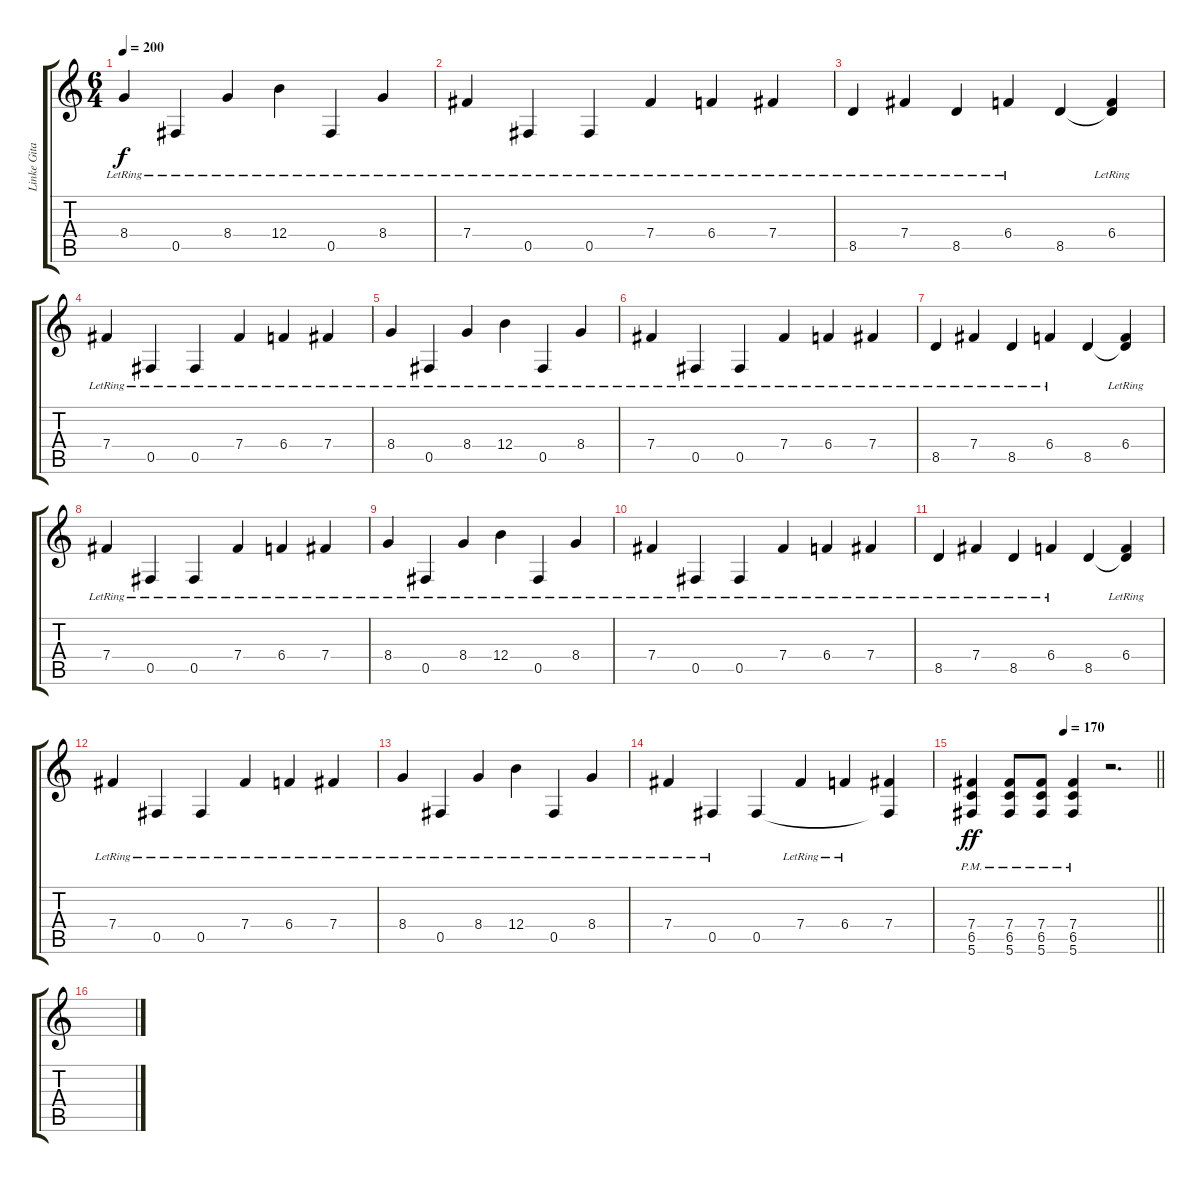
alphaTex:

\track ("Linke Gitarre" "Linke Gita") {instrument distortionguitar}
\staff {score tabs}
\tuning (Db4 Ab3 E3 B2 Gb2 Db2) {hide}
\ts (6 4)
\tempo 200
\clef g2
\ks c
8.4{lr}.4{dy f} 0.5{lr}.4 8.4{lr}.4 12.4{lr}.4 0.5{lr}.4 8.4{lr}.4 |
7.4{lr}.4 0.5{lr}.4 0.5{lr}.4 7.4{lr}.4 6.4{lr}.4 7.4{lr}.4 |
8.5{lr}.4 7.4{lr}.4 8.5{lr}.4 6.4{lr}.4 8.5.4 (6.4{lr} 8.5{t}).4 |
7.4{lr}.4 0.5{lr}.4 0.5{lr}.4 7.4{lr}.4 6.4{lr}.4 7.4{lr}.4 |
8.4{lr}.4 0.5{lr}.4 8.4{lr}.4 12.4{lr}.4 0.5{lr}.4 8.4{lr}.4 |
7.4{lr}.4 0.5{lr}.4 0.5{lr}.4 7.4{lr}.4 6.4{lr}.4 7.4{lr}.4 |
8.5{lr}.4 7.4{lr}.4 8.5{lr}.4 6.4{lr}.4 8.5.4 (6.4{lr} 8.5{t}).4 |
7.4{lr}.4 0.5{lr}.4 0.5{lr}.4 7.4{lr}.4 6.4{lr}.4 7.4{lr}.4 |
8.4{lr}.4 0.5{lr}.4 8.4{lr}.4 12.4{lr}.4 0.5{lr}.4 8.4{lr}.4 |
7.4{lr}.4 0.5{lr}.4 0.5{lr}.4 7.4{lr}.4 6.4{lr}.4 7.4{lr}.4 |
8.5{lr}.4 7.4{lr}.4 8.5{lr}.4 6.4{lr}.4 8.5.4 (6.4{lr} 8.5{t}).4 |
7.4{lr}.4 0.5{lr}.4 0.5{lr}.4 7.4{lr}.4 6.4{lr}.4 7.4{lr}.4 |
8.4{lr}.4 0.5{lr}.4 8.4{lr}.4 12.4{lr}.4 0.5{lr}.4 8.4{lr}.4 |
7.4{lr}.4 0.5{lr}.4 0.5.4 7.4{lr}.4 6.4{lr}.4 (7.4 0.5{t}).4 |
\tempo (170 0.5)
\barLineRight lightlight
(7.4{pm} 6.5{pm} 5.6{pm}).4{dy ff} (7.4{pm} 6.5{pm} 5.6{pm}).8 (7.4{pm} 6.5{pm} 5.6{pm}).8 (7.4{pm} 6.5{pm} 5.6{pm}).4 r.2{d} |
\section ("" "")
